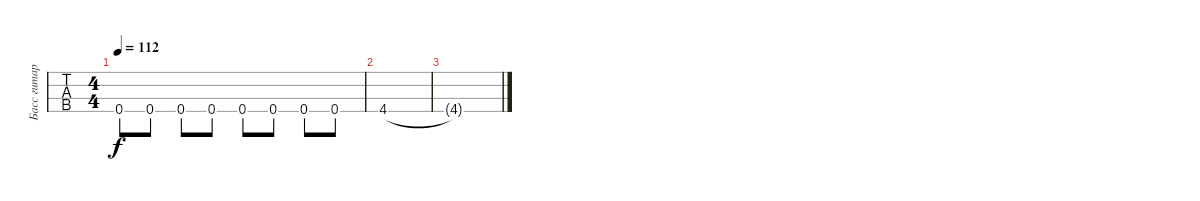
\track ("Басс гитара" "Басс гитар") {instrument electricbassfinger}
\staff {tabs}
\tuning (G2 D2 A1 D1) {hide}
\ts (4 4)
\tempo 112
\clef f4
\ks c
0.4.8{dy f} 0.4.8 0.4.8 0.4.8 0.4.8 0.4.8 0.4.8 0.4.8 |
4.4.1 |
4.4{t}.1
